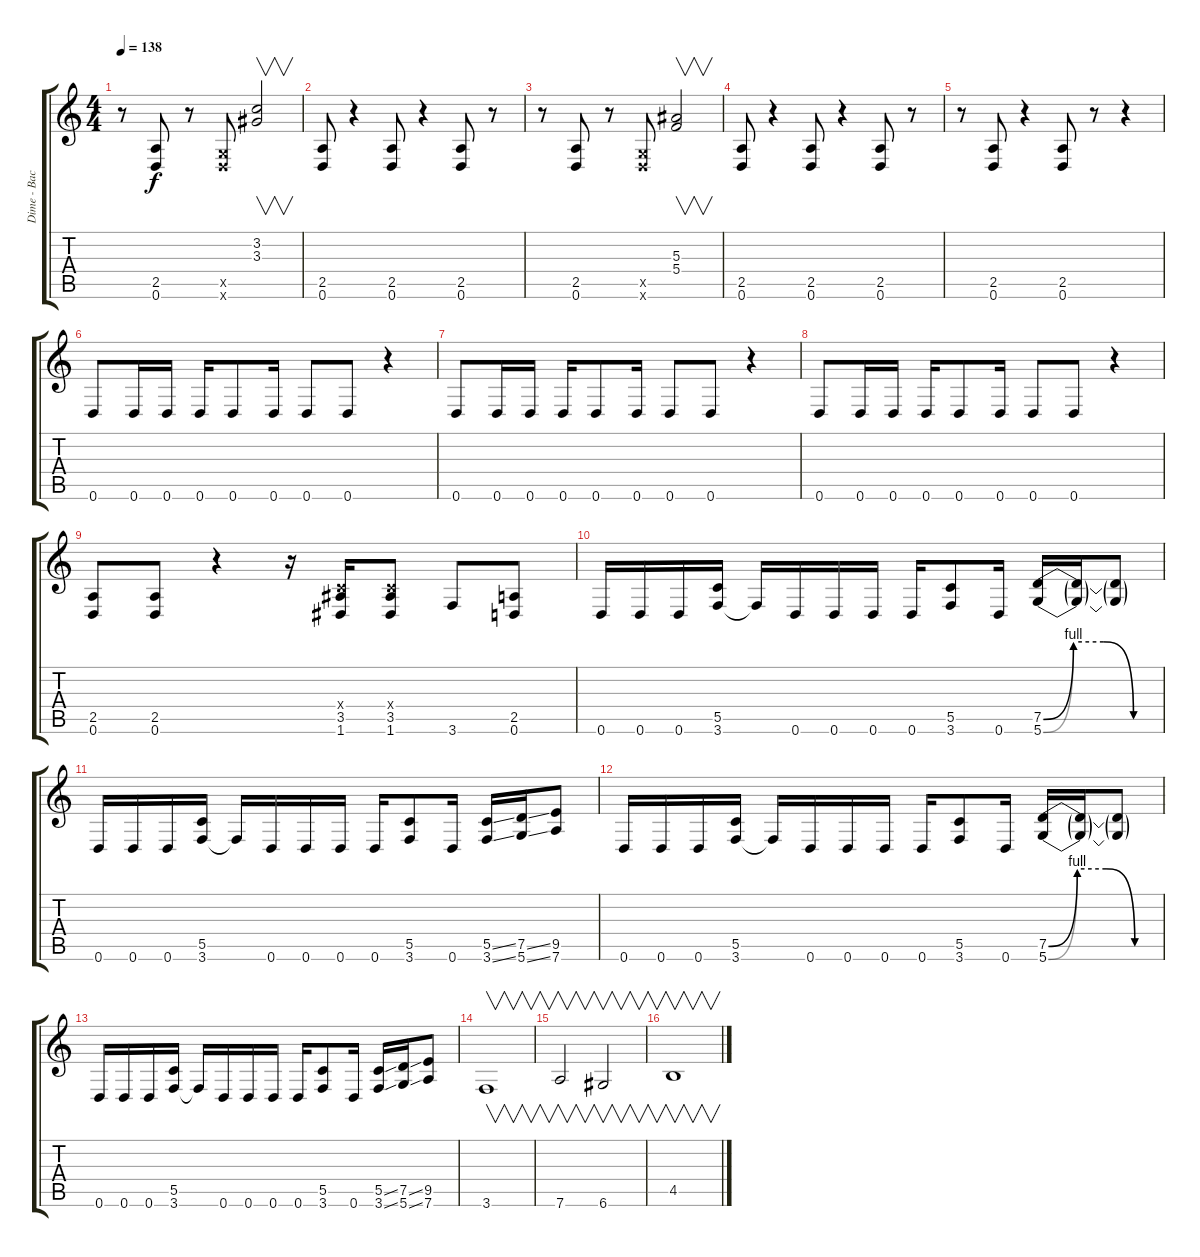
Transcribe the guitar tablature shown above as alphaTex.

\track ("Dime - Back Guitar" "Dime - Bac") {instrument overdrivenguitar}
\staff {score tabs}
\tuning (D4 A3 F3 C3 G2 D2) {hide}
\ts (4 4)
\tempo 138
\clef g2
\ks c
r.8{dy f} (2.5 0.6).8 r.8 (0.5{x} 0.6{x}).8 (3.2 3.3).2{v} |
(2.5 0.6).8 r.4 (2.5 0.6).8 r.4 (2.5 0.6).8 r.8 |
r.8 (2.5 0.6).8 r.8 (0.5{x} 0.6{x}).8 (5.3 5.4).2{v} |
(2.5 0.6).8 r.4 (2.5 0.6).8 r.4 (2.5 0.6).8 r.8 |
r.8 (2.5 0.6).8 r.4 (2.5 0.6).8 r.8 r.4 |
0.6.8 0.6.16 0.6.16 0.6.16 0.6.8 0.6.16 0.6.8 0.6.8 r.4 |
0.6.8 0.6.16 0.6.16 0.6.16 0.6.8 0.6.16 0.6.8 0.6.8 r.4 |
0.6.8 0.6.16 0.6.16 0.6.16 0.6.8 0.6.16 0.6.8 0.6.8 r.4 |
(2.5 0.6).8 (2.5 0.6).8 r.4 r.16 (0.4{x} 3.5 1.6).16 (0.4{x} 3.5 1.6).8 3.6.8 (2.5 0.6).8 |
0.6.16 0.6.16 0.6.16 (5.5 3.6).16 3.6{t}.16 0.6.16 0.6.16 0.6.16 0.6.16 (5.5 3.6).8 0.6.16 (7.5{be (custom 0 0 15 4 30 4 45 0 60 0)} 5.6{be (custom 0 0 15 4 30 4 45 0 60 0)}).16 (7.5{t} 5.6{t}).16 (7.5{t} 5.6{t}).8 |
0.6.16 0.6.16 0.6.16 (5.5 3.6).16 3.6{t}.16 0.6.16 0.6.16 0.6.16 0.6.16 (5.5 3.6).8 0.6.16 (5.5{ss} 3.6{ss}).16 (7.5{ss} 5.6{ss}).16 (9.5 7.6).8 |
0.6.16 0.6.16 0.6.16 (5.5 3.6).16 3.6{t}.16 0.6.16 0.6.16 0.6.16 0.6.16 (5.5 3.6).8 0.6.16 (7.5{be (custom 0 0 15 4 30 4 45 0 60 0)} 5.6{be (custom 0 0 15 4 30 4 45 0 60 0)}).16 (7.5{t} 5.6{t}).16 (7.5{t} 5.6{t}).8 |
0.6.16 0.6.16 0.6.16 (5.5 3.6).16 3.6{t}.16 0.6.16 0.6.16 0.6.16 0.6.16 (5.5 3.6).8 0.6.16 (5.5{ss} 3.6{ss}).16 (7.5{ss} 5.6{ss}).16 (9.5 7.6).8 |
3.6.1{v} |
7.6.2{v} 6.6.2{v} |
4.5.1{v}
